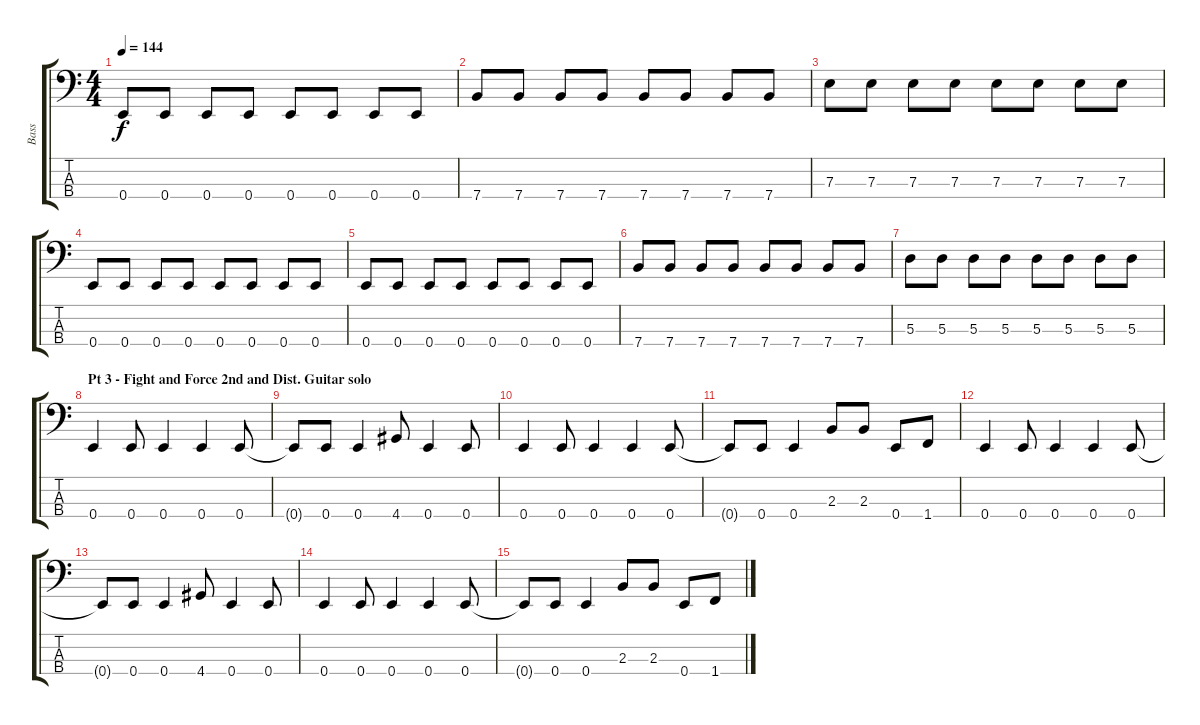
\track ("Bass" "Bass") {instrument electricbasspick}
\staff {score tabs}
\tuning (G2 D2 A1 E1) {hide}
\ts (4 4)
\tempo 144
\clef f4
\ks c
0.4.8{dy f} 0.4.8 0.4.8 0.4.8 0.4.8 0.4.8 0.4.8 0.4.8 |
7.4.8 7.4.8 7.4.8 7.4.8 7.4.8 7.4.8 7.4.8 7.4.8 |
7.3.8 7.3.8 7.3.8 7.3.8 7.3.8 7.3.8 7.3.8 7.3.8 |
0.4.8 0.4.8 0.4.8 0.4.8 0.4.8 0.4.8 0.4.8 0.4.8 |
0.4.8 0.4.8 0.4.8 0.4.8 0.4.8 0.4.8 0.4.8 0.4.8 |
7.4.8 7.4.8 7.4.8 7.4.8 7.4.8 7.4.8 7.4.8 7.4.8 |
5.3.8 5.3.8 5.3.8 5.3.8 5.3.8 5.3.8 5.3.8 5.3.8 |
\section ("" "Pt 3 - Fight and Force 2nd and Dist. Guitar solo")
0.4.4 0.4.8 0.4.4 0.4.4 0.4.8 |
0.4{t}.8 0.4.8 0.4.4 4.4.8 0.4.4 0.4.8 |
0.4.4 0.4.8 0.4.4 0.4.4 0.4.8 |
0.4{t}.8 0.4.8 0.4.4 2.3.8 2.3.8 0.4.8 1.4.8 |
0.4.4 0.4.8 0.4.4 0.4.4 0.4.8 |
0.4{t}.8 0.4.8 0.4.4 4.4.8 0.4.4 0.4.8 |
0.4.4 0.4.8 0.4.4 0.4.4 0.4.8 |
0.4{t}.8 0.4.8 0.4.4 2.3.8 2.3.8 0.4.8 1.4.8
